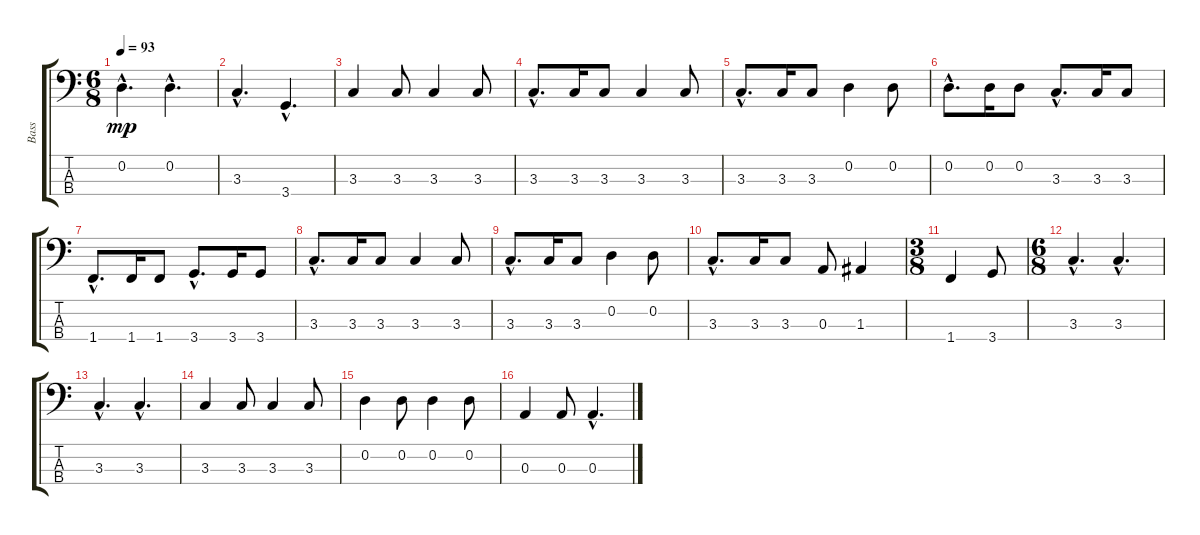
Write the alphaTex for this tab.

\track ("Bass" "Bass") {instrument fretlessbass}
\staff {score tabs}
\tuning (G2 D2 A1 E1) {hide}
\ts (6 8)
\tempo 93
\clef f4
\ks c
0.2{hac}.4{d dy mp} 0.2{hac}.4{d} |
3.3{hac}.4{d} 3.4{hac}.4{d} |
3.3.4 3.3.8 3.3.4 3.3.8 |
3.3{hac}.8{d} 3.3.16 3.3.8 3.3.4 3.3.8 |
3.3{hac}.8{d} 3.3.16 3.3.8 0.2.4 0.2.8 |
0.2{hac}.8{d} 0.2.16 0.2.8 3.3{hac}.8{d} 3.3.16 3.3.8 |
1.4{hac}.8{d} 1.4.16 1.4.8 3.4{hac}.8{d} 3.4.16 3.4.8 |
3.3{hac}.8{d} 3.3.16 3.3.8 3.3.4 3.3.8 |
3.3{hac}.8{d} 3.3.16 3.3.8 0.2.4 0.2.8 |
3.3{hac}.8{d} 3.3.16 3.3.8 0.3.8 1.3.4 |
\ts (3 8)
1.4.4 3.4.8 |
\ts (6 8)
3.3{hac}.4{d} 3.3{hac}.4{d} |
3.3{hac}.4{d} 3.3{hac}.4{d} |
3.3.4 3.3.8 3.3.4 3.3.8 |
0.2.4 0.2.8 0.2.4 0.2.8 |
0.3.4 0.3.8 0.3{hac}.4{d}
